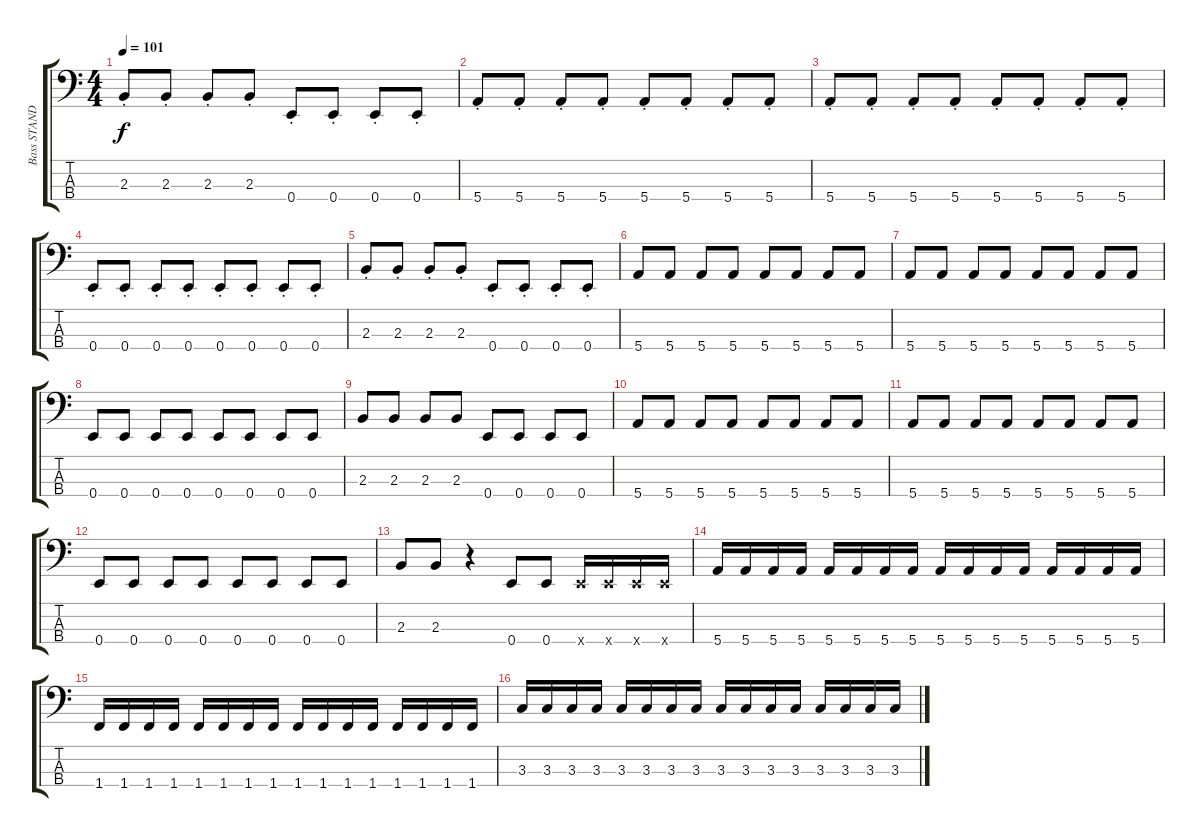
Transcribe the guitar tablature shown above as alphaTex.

\track ("Bass STANDARD" "Bass STAND") {instrument electricbasspick}
\staff {score tabs}
\tuning (G2 D2 A1 E1) {hide}
\ts (4 4)
\tempo 101
\clef f4
\ks c
2.3{st}.8{dy f} 2.3{st}.8 2.3{st}.8 2.3{st}.8 0.4{st}.8 0.4{st}.8 0.4{st}.8 0.4{st}.8 |
5.4{st}.8 5.4{st}.8 5.4{st}.8 5.4{st}.8 5.4{st}.8 5.4{st}.8 5.4{st}.8 5.4{st}.8 |
5.4{st}.8 5.4{st}.8 5.4{st}.8 5.4{st}.8 5.4{st}.8 5.4{st}.8 5.4{st}.8 5.4{st}.8 |
0.4{st}.8 0.4{st}.8 0.4{st}.8 0.4{st}.8 0.4{st}.8 0.4{st}.8 0.4{st}.8 0.4{st}.8 |
2.3{st}.8 2.3{st}.8 2.3{st}.8 2.3{st}.8 0.4{st}.8 0.4{st}.8 0.4{st}.8 0.4{st}.8 |
5.4.8 5.4.8 5.4.8 5.4.8 5.4.8 5.4.8 5.4.8 5.4.8 |
5.4.8 5.4.8 5.4.8 5.4.8 5.4.8 5.4.8 5.4.8 5.4.8 |
0.4.8 0.4.8 0.4.8 0.4.8 0.4.8 0.4.8 0.4.8 0.4.8 |
2.3.8 2.3.8 2.3.8 2.3.8 0.4.8 0.4.8 0.4.8 0.4.8 |
5.4.8 5.4.8 5.4.8 5.4.8 5.4.8 5.4.8 5.4.8 5.4.8 |
5.4.8 5.4.8 5.4.8 5.4.8 5.4.8 5.4.8 5.4.8 5.4.8 |
0.4.8 0.4.8 0.4.8 0.4.8 0.4.8 0.4.8 0.4.8 0.4.8 |
2.3.8 2.3.8 r.4 0.4.8 0.4.8 0.4{x}.16 0.4{x}.16 0.4{x}.16 0.4{x}.16 |
5.4.16 5.4.16 5.4.16 5.4.16 5.4.16 5.4.16 5.4.16 5.4.16 5.4.16 5.4.16 5.4.16 5.4.16 5.4.16 5.4.16 5.4.16 5.4.16 |
1.4.16 1.4.16 1.4.16 1.4.16 1.4.16 1.4.16 1.4.16 1.4.16 1.4.16 1.4.16 1.4.16 1.4.16 1.4.16 1.4.16 1.4.16 1.4.16 |
3.3.16 3.3.16 3.3.16 3.3.16 3.3.16 3.3.16 3.3.16 3.3.16 3.3.16 3.3.16 3.3.16 3.3.16 3.3.16 3.3.16 3.3.16 3.3.16
